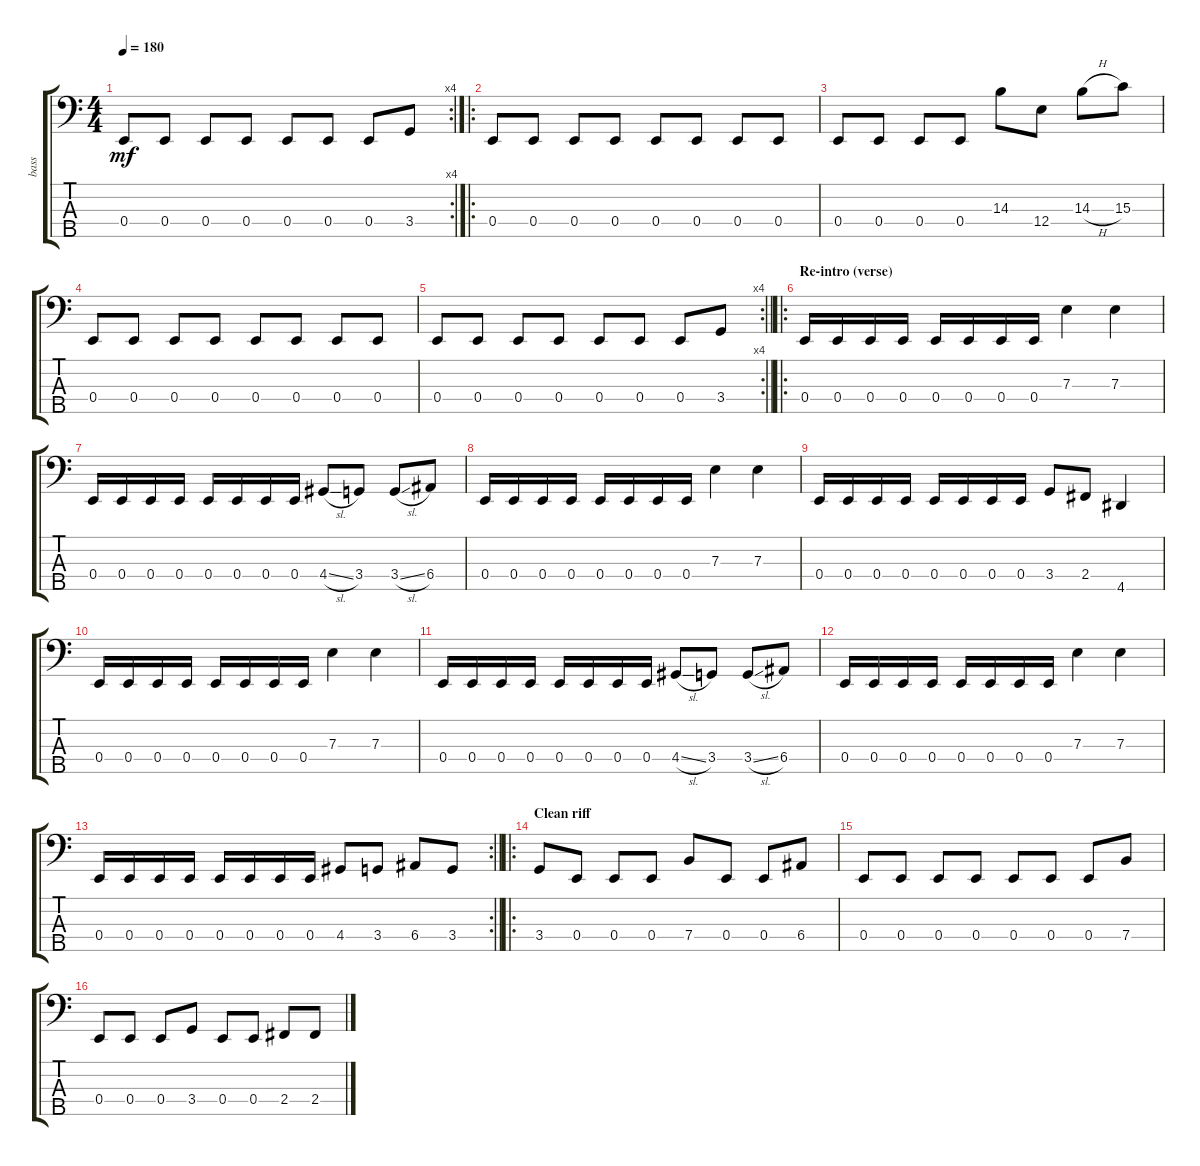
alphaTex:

\track ("bass" "bass") {instrument electricbassfinger}
\staff {score tabs}
\tuning (G2 D2 A1 E1 B0) {hide}
\rc 4
\ts (4 4)
\tempo 180
\clef f4
\ks c
0.4.8{dy mf} 0.4.8 0.4.8 0.4.8 0.4.8 0.4.8 0.4.8 3.4.8 |
\ro
0.4.8 0.4.8 0.4.8 0.4.8 0.4.8 0.4.8 0.4.8 0.4.8 |
0.4.8 0.4.8 0.4.8 0.4.8 14.3.8 12.4.8 14.3{h}.8 15.3.8 |
0.4.8 0.4.8 0.4.8 0.4.8 0.4.8 0.4.8 0.4.8 0.4.8 |
\rc 4
\barLineRight lightlight
0.4.8 0.4.8 0.4.8 0.4.8 0.4.8 0.4.8 0.4.8 3.4.8 |
\ro
\section ("" "Re-intro (verse)")
0.4.16 0.4.16 0.4.16 0.4.16 0.4.16 0.4.16 0.4.16 0.4.16 7.3.4 7.3.4 |
0.4.16 0.4.16 0.4.16 0.4.16 0.4.16 0.4.16 0.4.16 0.4.16 4.4{sl}.8 3.4.8 3.4{sl}.8 6.4.8 |
0.4.16 0.4.16 0.4.16 0.4.16 0.4.16 0.4.16 0.4.16 0.4.16 7.3.4 7.3.4 |
0.4.16 0.4.16 0.4.16 0.4.16 0.4.16 0.4.16 0.4.16 0.4.16 3.4.8 2.4.8 4.5.4 |
0.4.16 0.4.16 0.4.16 0.4.16 0.4.16 0.4.16 0.4.16 0.4.16 7.3.4 7.3.4 |
0.4.16 0.4.16 0.4.16 0.4.16 0.4.16 0.4.16 0.4.16 0.4.16 4.4{sl}.8 3.4.8 3.4{sl}.8 6.4.8 |
0.4.16 0.4.16 0.4.16 0.4.16 0.4.16 0.4.16 0.4.16 0.4.16 7.3.4 7.3.4 |
\rc 2
\barLineRight lightlight
0.4.16 0.4.16 0.4.16 0.4.16 0.4.16 0.4.16 0.4.16 0.4.16 4.4.8 3.4.8 6.4.8 3.4.8 |
\ro
\section ("" "Clean riff")
3.4.8 0.4.8 0.4.8 0.4.8 7.4.8 0.4.8 0.4.8 6.4.8 |
0.4.8 0.4.8 0.4.8 0.4.8 0.4.8 0.4.8 0.4.8 7.4.8 |
0.4.8 0.4.8 0.4.8 3.4.8 0.4.8 0.4.8 2.4.8 2.4.8
